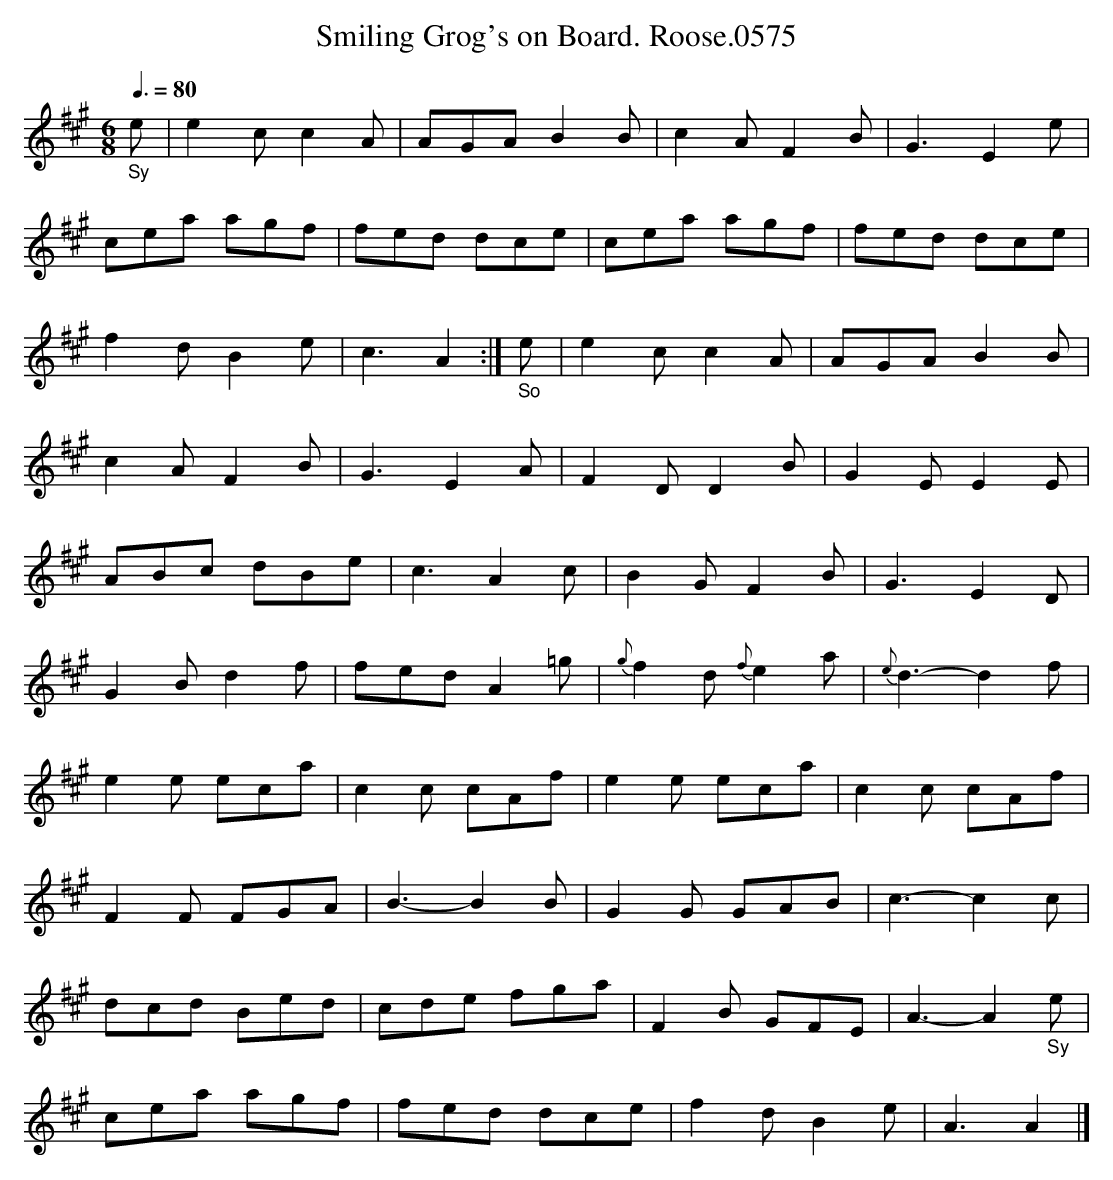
X:1
T:Smiling Grog's on Board. Roose.0575
M:6/8
L:1/8
Q:3/8=80
K:A
"_Sy" e | e2 c c2 A | AGA B2 B | c2 A F2 B | G3 E2 e |
cea agf | fed dce | cea agf | fed dce |
f2 d B2 e | c3 A2 :| "_So"e | e2 c c2 A | AGA B2 B |
c2 A F2 B | G3 E2 A | F2 D D2 B | G2 E E2 E |
ABc dBe | c3 A2 c | B2 G F2 B | G3 E2 D |
G2 B d2 f | fed A2 =g | {g}f2 d {f}e2 a | {e}d3- d2 f |
e2 e eca | c2 c cAf |  e2 e eca | c2 c cAf |
F2 F FGA | B3- B2 B | G2 G GAB | c3- c2 c |
dcd Bed | cde fga | F2 B GFE | A3- A2 "_Sy"e |
cea agf | fed dce | f2 d B2 e | A3 A2 |]
